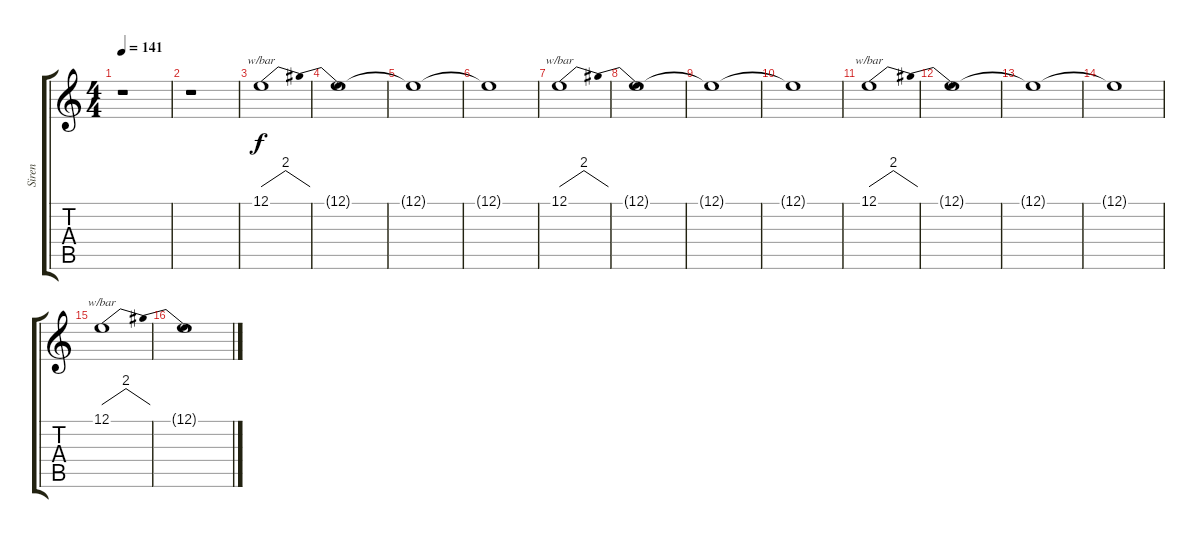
\track ("Siren" "Siren") {instrument lead3calliope}
\staff {score tabs}
\tuning (E4 B3 G3 D3 A2 E2) {hide}
\ts (4 4)
\tempo 141
\clef g2
\ks c
r.1{dy f} |
r.1 |
12.1.1{tbe (dip default 0 0 30 8 60 0)} |
12.1{t}.1 |
12.1{t}.1 |
12.1{t}.1 |
12.1.1{tbe (dip default 0 0 30 8 60 0)} |
12.1{t}.1 |
12.1{t}.1 |
12.1{t}.1 |
12.1.1{tbe (dip default 0 0 30 8 60 0)} |
12.1{t}.1 |
12.1{t}.1 |
12.1{t}.1 |
12.1.1{tbe (dip default 0 0 30 8 60 0)} |
12.1{t}.1
